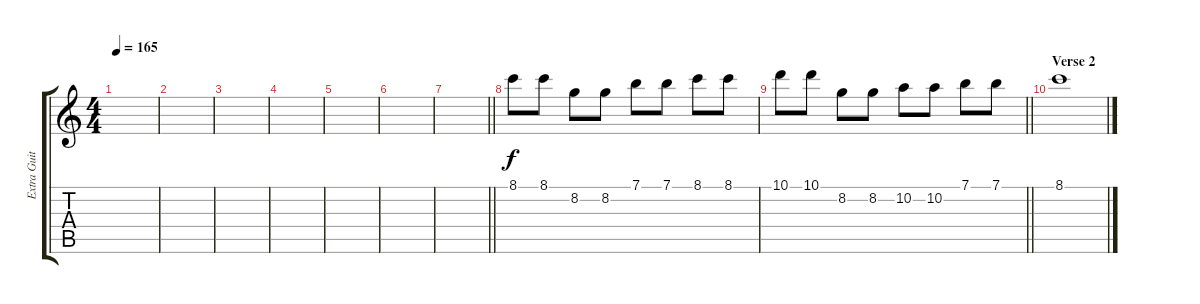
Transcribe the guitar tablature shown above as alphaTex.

\track ("Extra Guitar" "Extra Guit") {instrument overdrivenguitar}
\staff {score tabs}
\tuning (E4 B3 G3 D3 A2 E2) {hide}
\ts (4 4)
\tempo 165
\clef g2
\ks c
|
|
|
|
|
|
\barLineRight lightlight
|
8.1.8 8.1.8 8.2.8 8.2.8 7.1.8 7.1.8 8.1.8 8.1.8 |
\barLineRight lightlight
10.1.8 10.1.8 8.2.8 8.2.8 10.2.8 10.2.8 7.1.8 7.1.8 |
\section ("" "Verse 2")
8.1.1{volume 1}
